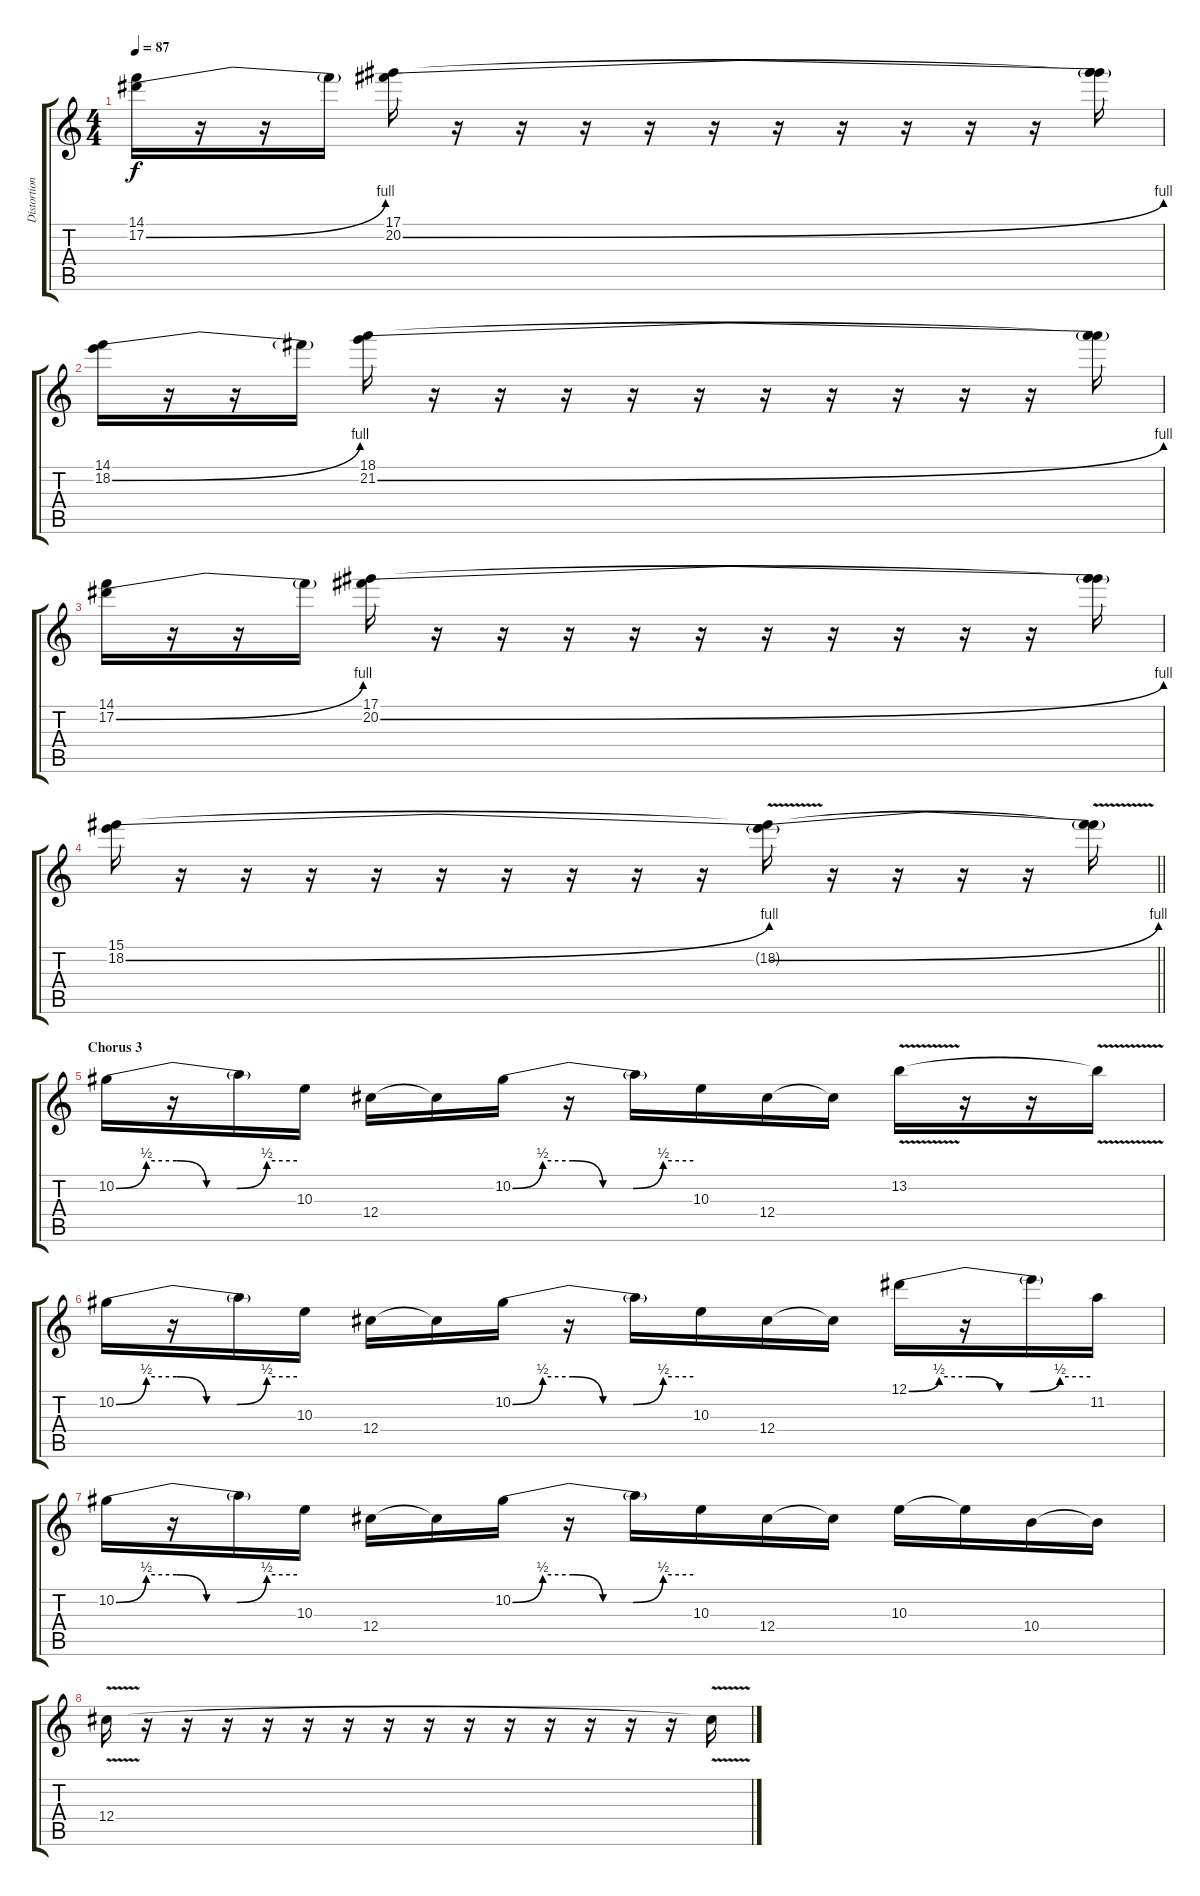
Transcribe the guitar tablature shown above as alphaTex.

\track ("Distortion 2" "Distortion") {instrument distortionguitar}
\staff {score tabs}
\tuning (Eb4 Bb3 Gb3 Db3 Ab2 Db2) {hide}
\ts (4 4)
\tempo 87
\clef g2
\ks c
(14.1 17.2{be (bend 0 0 60 4)}).16{dy f} r.16 r.16 17.2{t}.16 (17.1 20.2{be (bend 0 0 60 4)}).16 r.16 r.16 r.16 r.16 r.16 r.16 r.16 r.16 r.16 r.16 (17.1{t} 20.2{t}).16 |
(14.1 18.2{be (bend 0 0 60 4)}).16 r.16 r.16 18.2{t}.16 (18.1 21.2{be (bend 0 0 60 4)}).16 r.16 r.16 r.16 r.16 r.16 r.16 r.16 r.16 r.16 r.16 (18.1{t} 21.2{t}).16 |
(14.1 17.2{be (bend 0 0 60 4)}).16 r.16 r.16 17.2{t}.16 (17.1 20.2{be (bend 0 0 60 4)}).16 r.16 r.16 r.16 r.16 r.16 r.16 r.16 r.16 r.16 r.16 (17.1{t} 20.2{t}).16 |
\barLineRight lightlight
(15.1 18.2{be (bend 0 0 60 4)}).16 r.16 r.16 r.16 r.16 r.16 r.16 r.16 r.16 r.16 (15.1{t} 18.2{be (bend 0 0 60 4) v t}).16 r.16 r.16 r.16 r.16 (15.1{t} 18.2{t}).16 |
\section ("" "Chorus 3")
10.2{be (custom 0 0 10 2 20 2 30 0 40 0 50 2 60 2)}.16 r.16 10.2{t}.16 10.3.16 12.4.16 12.4{t}.16 10.2{be (custom 0 0 10 2 20 2 30 0 40 0 50 2 60 2)}.16 r.16 10.2{t}.16 10.3.16 12.4.16 12.4{t}.16 13.2{v}.16 r.16 r.16 13.2{t}.16 |
10.2{be (custom 0 0 10 2 20 2 30 0 40 0 50 2 60 2)}.16 r.16 10.2{t}.16 10.3.16 12.4.16 12.4{t}.16 10.2{be (custom 0 0 10 2 20 2 30 0 40 0 50 2 60 2)}.16 r.16 10.2{t}.16 10.3.16 12.4.16 12.4{t}.16 12.1{be (custom 0 0 10 2 20 2 30 0 40 0 50 2 60 2)}.16 r.16 12.1{t}.16 11.2.16 |
10.2{be (custom 0 0 10 2 20 2 30 0 40 0 50 2 60 2)}.16 r.16 10.2{t}.16 10.3.16 12.4.16 12.4{t}.16 10.2{be (custom 0 0 10 2 20 2 30 0 40 0 50 2 60 2)}.16 r.16 10.2{t}.16 10.3.16 12.4.16 12.4{t}.16 10.3.16 10.3{t}.16 10.4.16 10.4{t}.16 |
12.4{v}.16 r.16 r.16 r.16 r.16 r.16 r.16 r.16 r.16 r.16 r.16 r.16 r.16 r.16 r.16 12.4{t}.16
